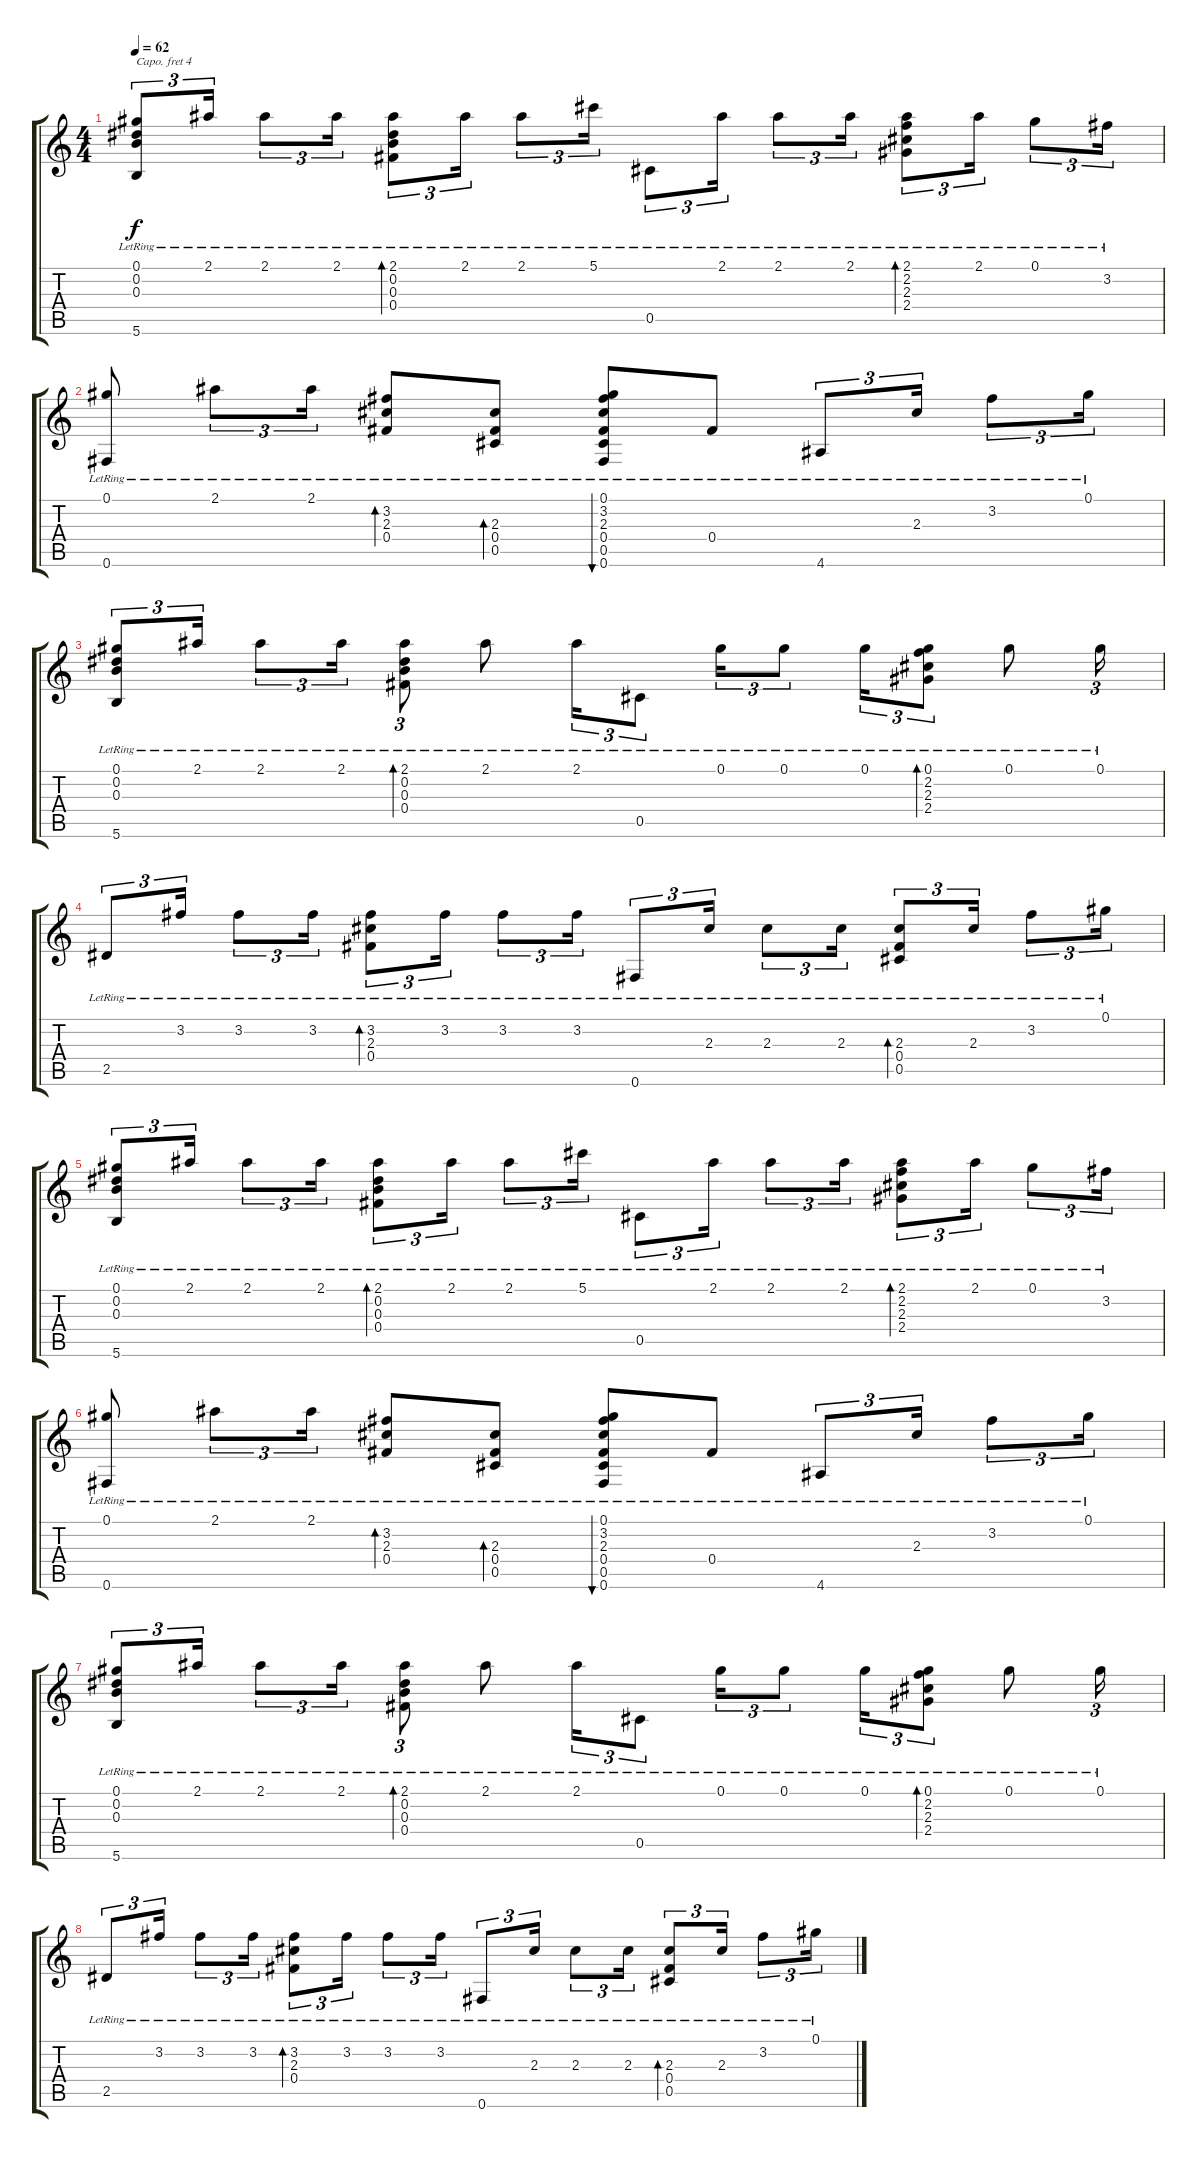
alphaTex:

\track "" {instrument acousticguitarnylon}
\staff {score tabs}
\capo 4
\tuning (E4 B3 G3 D3 A2 D2) {hide}
\ts (4 4)
\tempo 62
\clef g2
\ks c
(0.1{lr} 0.2{lr} 0.3{lr} 5.6{lr}).8{tu (3 2) dy f} 2.1{lr}.16{tu (3 2)} 2.1{lr}.8{tu (3 2)} 2.1{lr}.16{tu (3 2)} (2.1{lr} 0.2{lr} 0.3{lr} 0.4{lr}).8{tu (3 2) bd 30} 2.1{lr}.16{tu (3 2)} 2.1{lr}.8{tu (3 2)} 5.1{lr}.16{tu (3 2)} 0.5{lr}.8{tu (3 2)} 2.1{lr}.16{tu (3 2)} 2.1{lr}.8{tu (3 2)} 2.1{lr}.16{tu (3 2)} (2.1{lr} 2.2{lr} 2.3{lr} 2.4{lr}).8{tu (3 2) bd 30} 2.1{lr}.16{tu (3 2)} 0.1{lr}.8{tu (3 2)} 3.2{lr}.16{tu (3 2)} |
(0.1{lr} 0.6{lr}).8 2.1{lr}.8{tu (3 2)} 2.1{lr}.16{tu (3 2)} (3.2{lr} 2.3{lr} 0.4{lr}).8{bd 30} (2.3{lr} 0.4{lr} 0.5{lr}).8{bd 60} (0.1{lr} 3.2{lr} 2.3{lr} 0.4{lr} 0.5{lr} 0.6{lr}).8{bu 240} 0.4{lr}.8 4.6{lr}.8{tu (3 2)} 2.3{lr}.16{tu (3 2)} 3.2{lr}.8{tu (3 2)} 0.1{lr}.16{tu (3 2)} |
(0.1{lr} 0.2{lr} 0.3{lr} 5.6{lr}).8{tu (3 2)} 2.1{lr}.16{tu (3 2)} 2.1{lr}.8{tu (3 2)} 2.1{lr}.16{tu (3 2)} (2.1{lr} 0.2{lr} 0.3{lr} 0.4{lr}).8{tu (3 2) bd 30} 2.1{lr}.8 2.1{lr}.16{tu (3 2)} 0.5{lr}.8{tu (3 2)} 0.1{lr}.16{tu (3 2)} 0.1{lr}.8{tu (3 2)} 0.1{lr}.16{tu (3 2)} (0.1{lr} 2.2{lr} 2.3{lr} 2.4{lr}).8{tu (3 2) bd 30} 0.1{lr}.8 0.1{lr}.16{tu (3 2)} |
2.5{lr}.8{tu (3 2)} 3.2{lr}.16{tu (3 2)} 3.2{lr}.8{tu (3 2)} 3.2{lr}.16{tu (3 2)} (3.2{lr} 2.3{lr} 0.4{lr}).8{tu (3 2) bd 30} 3.2{lr}.16{tu (3 2)} 3.2{lr}.8{tu (3 2)} 3.2{lr}.16{tu (3 2)} 0.6{lr}.8{tu (3 2)} 2.3{lr}.16{tu (3 2)} 2.3{lr}.8{tu (3 2)} 2.3{lr}.16{tu (3 2)} (2.3{lr} 0.4{lr} 0.5{lr}).8{tu (3 2) bd 30} 2.3{lr}.16{tu (3 2)} 3.2{lr}.8{tu (3 2)} 0.1{lr}.16{tu (3 2)} |
(0.1{lr} 0.2{lr} 0.3{lr} 5.6{lr}).8{tu (3 2)} 2.1{lr}.16{tu (3 2)} 2.1{lr}.8{tu (3 2)} 2.1{lr}.16{tu (3 2)} (2.1{lr} 0.2{lr} 0.3{lr} 0.4{lr}).8{tu (3 2) bd 30} 2.1{lr}.16{tu (3 2)} 2.1{lr}.8{tu (3 2)} 5.1{lr}.16{tu (3 2)} 0.5{lr}.8{tu (3 2)} 2.1{lr}.16{tu (3 2)} 2.1{lr}.8{tu (3 2)} 2.1{lr}.16{tu (3 2)} (2.1{lr} 2.2{lr} 2.3{lr} 2.4{lr}).8{tu (3 2) bd 30} 2.1{lr}.16{tu (3 2)} 0.1{lr}.8{tu (3 2)} 3.2{lr}.16{tu (3 2)} |
(0.1{lr} 0.6{lr}).8 2.1{lr}.8{tu (3 2)} 2.1{lr}.16{tu (3 2)} (3.2{lr} 2.3{lr} 0.4{lr}).8{bd 30} (2.3{lr} 0.4{lr} 0.5{lr}).8{bd 60} (0.1{lr} 3.2{lr} 2.3{lr} 0.4{lr} 0.5{lr} 0.6{lr}).8{bu 240} 0.4{lr}.8 4.6{lr}.8{tu (3 2)} 2.3{lr}.16{tu (3 2)} 3.2{lr}.8{tu (3 2)} 0.1{lr}.16{tu (3 2)} |
(0.1{lr} 0.2{lr} 0.3{lr} 5.6{lr}).8{tu (3 2)} 2.1{lr}.16{tu (3 2)} 2.1{lr}.8{tu (3 2)} 2.1{lr}.16{tu (3 2)} (2.1{lr} 0.2{lr} 0.3{lr} 0.4{lr}).8{tu (3 2) bd 30} 2.1{lr}.8 2.1{lr}.16{tu (3 2)} 0.5{lr}.8{tu (3 2)} 0.1{lr}.16{tu (3 2)} 0.1{lr}.8{tu (3 2)} 0.1{lr}.16{tu (3 2)} (0.1{lr} 2.2{lr} 2.3{lr} 2.4{lr}).8{tu (3 2) bd 30} 0.1{lr}.8 0.1{lr}.16{tu (3 2)} |
2.5{lr}.8{tu (3 2)} 3.2{lr}.16{tu (3 2)} 3.2{lr}.8{tu (3 2)} 3.2{lr}.16{tu (3 2)} (3.2{lr} 2.3{lr} 0.4{lr}).8{tu (3 2) bd 30} 3.2{lr}.16{tu (3 2)} 3.2{lr}.8{tu (3 2)} 3.2{lr}.16{tu (3 2)} 0.6{lr}.8{tu (3 2)} 2.3{lr}.16{tu (3 2)} 2.3{lr}.8{tu (3 2)} 2.3{lr}.16{tu (3 2)} (2.3{lr} 0.4{lr} 0.5{lr}).8{tu (3 2) bd 30} 2.3{lr}.16{tu (3 2)} 3.2{lr}.8{tu (3 2)} 0.1{lr}.16{tu (3 2)}
